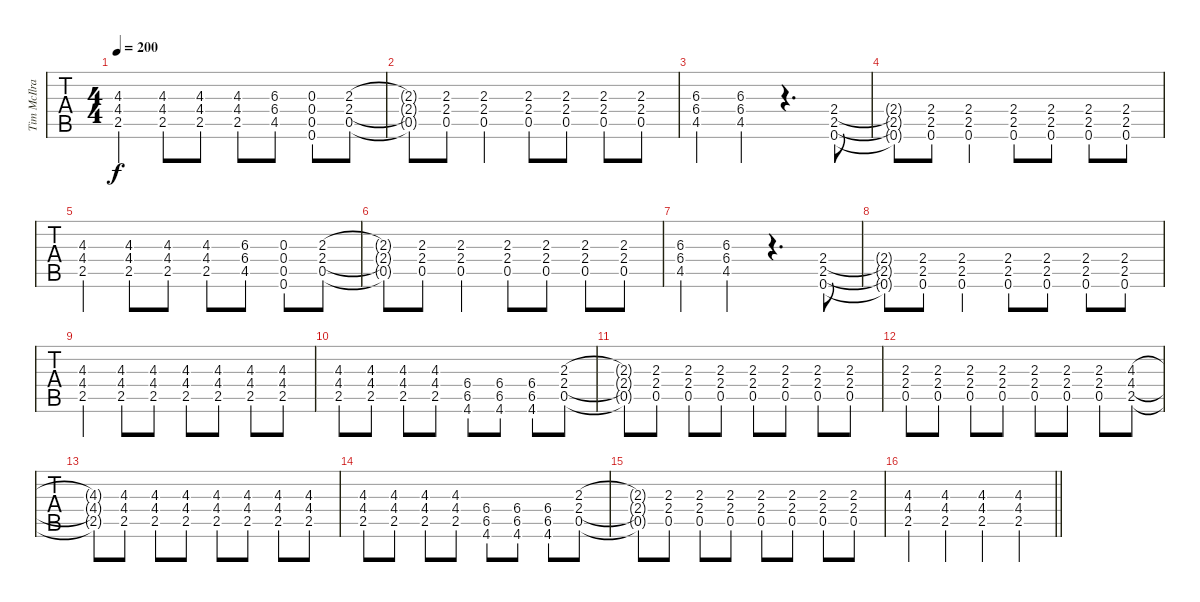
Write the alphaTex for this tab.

\track ("Tim McIlrath - Guitar One" "Tim McIlra") {instrument distortionguitar}
\staff {tabs}
\tuning (Eb4 Bb3 Gb3 Db3 Ab2 Eb2) {hide}
\ts (4 4)
\tempo 200
\clef g2
\ks ebminor
(4.3 4.4 2.5).4{dy f} (4.3 4.4 2.5).8 (4.3 4.4 2.5).8 (4.3 4.4 2.5).8 (6.3 6.4 4.5).8 (0.3 0.4 0.5 0.6).8 (2.3 2.4 0.5).8 |
(2.3{t} 2.4{t} 0.5{t}).8 (2.3 2.4 0.5).8 (2.3 2.4 0.5).4 (2.3 2.4 0.5).8 (2.3 2.4 0.5).8 (2.3 2.4 0.5).8 (2.3 2.4 0.5).8 |
(6.3 6.4 4.5).4 (6.3 6.4 4.5).4 r.4{d} (2.4 2.5 0.6).8 |
(2.4{t} 2.5{t} 0.6{t}).8 (2.4 2.5 0.6).8 (2.4 2.5 0.6).4 (2.4 2.5 0.6).8 (2.4 2.5 0.6).8 (2.4 2.5 0.6).8 (2.4 2.5 0.6).8 |
(4.3 4.4 2.5).4 (4.3 4.4 2.5).8 (4.3 4.4 2.5).8 (4.3 4.4 2.5).8 (6.3 6.4 4.5).8 (0.3 0.4 0.5 0.6).8 (2.3 2.4 0.5).8 |
(2.3{t} 2.4{t} 0.5{t}).8 (2.3 2.4 0.5).8 (2.3 2.4 0.5).4 (2.3 2.4 0.5).8 (2.3 2.4 0.5).8 (2.3 2.4 0.5).8 (2.3 2.4 0.5).8 |
(6.3 6.4 4.5).4 (6.3 6.4 4.5).4 r.4{d} (2.4 2.5 0.6).8 |
(2.4{t} 2.5{t} 0.6{t}).8 (2.4 2.5 0.6).8 (2.4 2.5 0.6).4 (2.4 2.5 0.6).8 (2.4 2.5 0.6).8 (2.4 2.5 0.6).8 (2.4 2.5 0.6).8 |
(4.3 4.4 2.5).4 (4.3 4.4 2.5).8 (4.3 4.4 2.5).8 (4.3 4.4 2.5).8 (4.3 4.4 2.5).8 (4.3 4.4 2.5).8 (4.3 4.4 2.5).8 |
(4.3 4.4 2.5).8 (4.3 4.4 2.5).8 (4.3 4.4 2.5).8 (4.3 4.4 2.5).8 (6.4 6.5 4.6).8 (6.4 6.5 4.6).8 (6.4 6.5 4.6).8 (2.3 2.4 0.5).8 |
(2.3{t} 2.4{t} 0.5{t}).8 (2.3 2.4 0.5).8 (2.3 2.4 0.5).8 (2.3 2.4 0.5).8 (2.3 2.4 0.5).8 (2.3 2.4 0.5).8 (2.3 2.4 0.5).8 (2.3 2.4 0.5).8 |
(2.3 2.4 0.5).8 (2.3 2.4 0.5).8 (2.3 2.4 0.5).8 (2.3 2.4 0.5).8 (2.3 2.4 0.5).8 (2.3 2.4 0.5).8 (2.3 2.4 0.5).8 (4.3 4.4 2.5).8 |
(4.3{t} 4.4{t} 2.5{t}).8 (4.3 4.4 2.5).8 (4.3 4.4 2.5).8 (4.3 4.4 2.5).8 (4.3 4.4 2.5).8 (4.3 4.4 2.5).8 (4.3 4.4 2.5).8 (4.3 4.4 2.5).8 |
(4.3 4.4 2.5).8 (4.3 4.4 2.5).8 (4.3 4.4 2.5).8 (4.3 4.4 2.5).8 (6.4 6.5 4.6).8 (6.4 6.5 4.6).8 (6.4 6.5 4.6).8 (2.3 2.4 0.5).8 |
(2.3{t} 2.4{t} 0.5{t}).8 (2.3 2.4 0.5).8 (2.3 2.4 0.5).8 (2.3 2.4 0.5).8 (2.3 2.4 0.5).8 (2.3 2.4 0.5).8 (2.3 2.4 0.5).8 (2.3 2.4 0.5).8 |
\barLineRight lightlight
(4.3 4.4 2.5).4 (4.3 4.4 2.5).4 (4.3 4.4 2.5).4 (4.3 4.4 2.5).4
